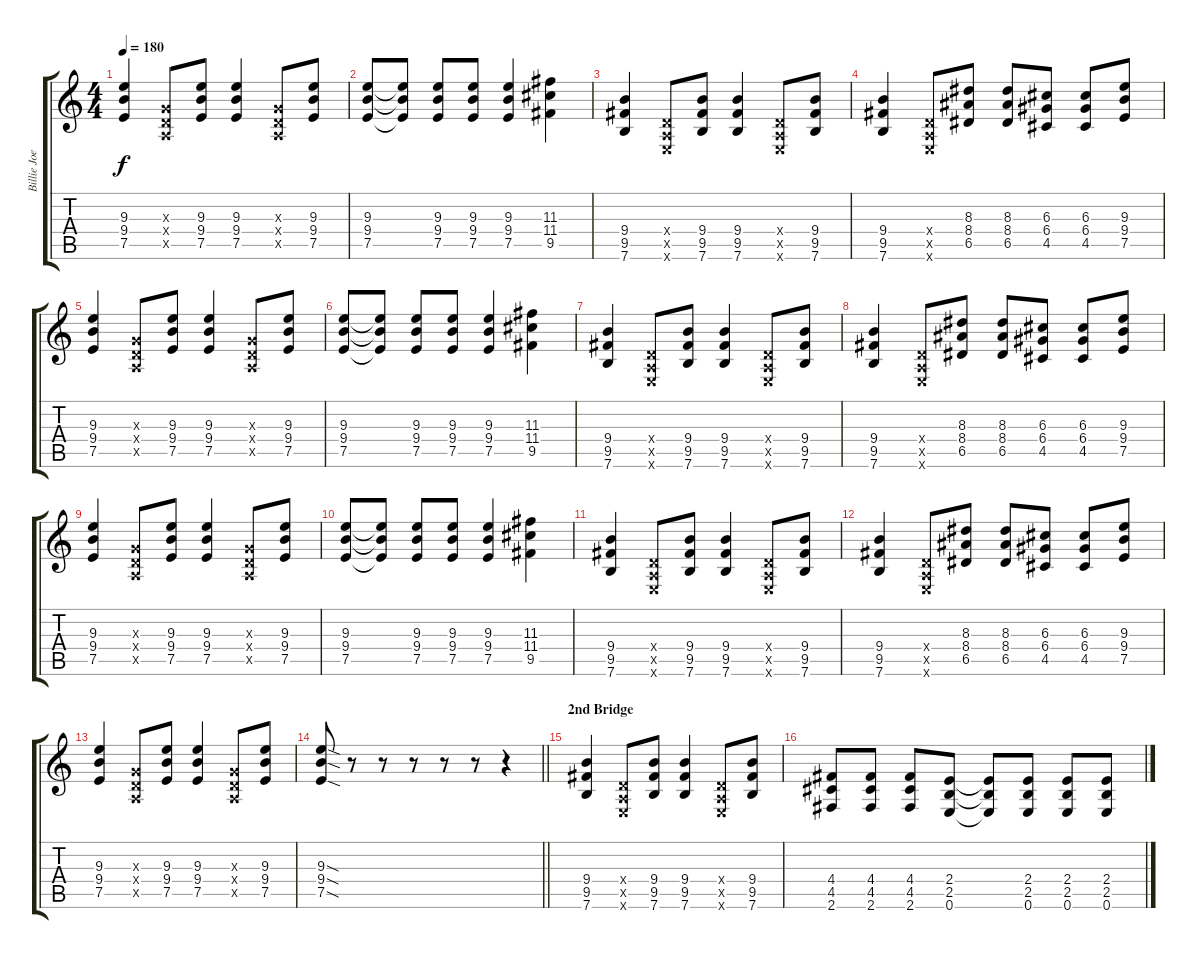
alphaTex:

\track ("Billie Joe Armstrong (Guitar 1)" "Billie Joe") {instrument overdrivenguitar}
\staff {score tabs}
\tuning (E4 B3 G3 D3 A2 E2) {hide}
\ts (4 4)
\tempo 180
\clef g2
\ks c
(9.3 9.4 7.5).4{dy f} (0.3{x} 0.4{x} 0.5{x}).8 (9.3 9.4 7.5).8 (9.3 9.4 7.5).4 (0.3{x} 0.4{x} 0.5{x}).8 (9.3 9.4 7.5).8 |
(9.3 9.4 7.5).8 (9.3{t} 9.4{t} 7.5{t}).8 (9.3 9.4 7.5).8 (9.3 9.4 7.5).8 (9.3 9.4 7.5).4 (11.3 11.4 9.5).4 |
(9.4 9.5 7.6).4 (0.4{x} 0.5{x} 0.6{x}).8 (9.4 9.5 7.6).8 (9.4 9.5 7.6).4 (0.4{x} 0.5{x} 0.6{x}).8 (9.4 9.5 7.6).8 |
(9.4 9.5 7.6).4 (0.4{x} 0.5{x} 0.6{x}).8 (8.3 8.4 6.5).8 (8.3 8.4 6.5).8 (6.3 6.4 4.5).8 (6.3 6.4 4.5).8 (9.3 9.4 7.5).8 |
(9.3 9.4 7.5).4 (0.3{x} 0.4{x} 0.5{x}).8 (9.3 9.4 7.5).8 (9.3 9.4 7.5).4 (0.3{x} 0.4{x} 0.5{x}).8 (9.3 9.4 7.5).8 |
(9.3 9.4 7.5).8 (9.3{t} 9.4{t} 7.5{t}).8 (9.3 9.4 7.5).8 (9.3 9.4 7.5).8 (9.3 9.4 7.5).4 (11.3 11.4 9.5).4 |
(9.4 9.5 7.6).4 (0.4{x} 0.5{x} 0.6{x}).8 (9.4 9.5 7.6).8 (9.4 9.5 7.6).4 (0.4{x} 0.5{x} 0.6{x}).8 (9.4 9.5 7.6).8 |
(9.4 9.5 7.6).4 (0.4{x} 0.5{x} 0.6{x}).8 (8.3 8.4 6.5).8 (8.3 8.4 6.5).8 (6.3 6.4 4.5).8 (6.3 6.4 4.5).8 (9.3 9.4 7.5).8 |
(9.3 9.4 7.5).4 (0.3{x} 0.4{x} 0.5{x}).8 (9.3 9.4 7.5).8 (9.3 9.4 7.5).4 (0.3{x} 0.4{x} 0.5{x}).8 (9.3 9.4 7.5).8 |
(9.3 9.4 7.5).8 (9.3{t} 9.4{t} 7.5{t}).8 (9.3 9.4 7.5).8 (9.3 9.4 7.5).8 (9.3 9.4 7.5).4 (11.3 11.4 9.5).4 |
(9.4 9.5 7.6).4 (0.4{x} 0.5{x} 0.6{x}).8 (9.4 9.5 7.6).8 (9.4 9.5 7.6).4 (0.4{x} 0.5{x} 0.6{x}).8 (9.4 9.5 7.6).8 |
(9.4 9.5 7.6).4 (0.4{x} 0.5{x} 0.6{x}).8 (8.3 8.4 6.5).8 (8.3 8.4 6.5).8 (6.3 6.4 4.5).8 (6.3 6.4 4.5).8 (9.3 9.4 7.5).8 |
(9.3 9.4 7.5).4 (0.3{x} 0.4{x} 0.5{x}).8 (9.3 9.4 7.5).8 (9.3 9.4 7.5).4 (0.3{x} 0.4{x} 0.5{x}).8 (9.3 9.4 7.5).8 |
\barLineRight lightlight
(9.3{sod} 9.4{sod} 7.5{sod}).8 r.8 r.8 r.8 r.8 r.8 r.4 |
\section ("" "2nd Bridge")
(9.4 9.5 7.6).4 (0.4{x} 0.5{x} 0.6{x}).8 (9.4 9.5 7.6).8 (9.4 9.5 7.6).4 (0.4{x} 0.5{x} 0.6{x}).8 (9.4 9.5 7.6).8 |
(4.4 4.5 2.6).8 (4.4 4.5 2.6).8 (4.4 4.5 2.6).8 (2.4 2.5 0.6).8 (2.4{t} 2.5{t} 0.6{t}).8 (2.4 2.5 0.6).8 (2.4 2.5 0.6).8 (2.4 2.5 0.6).8
